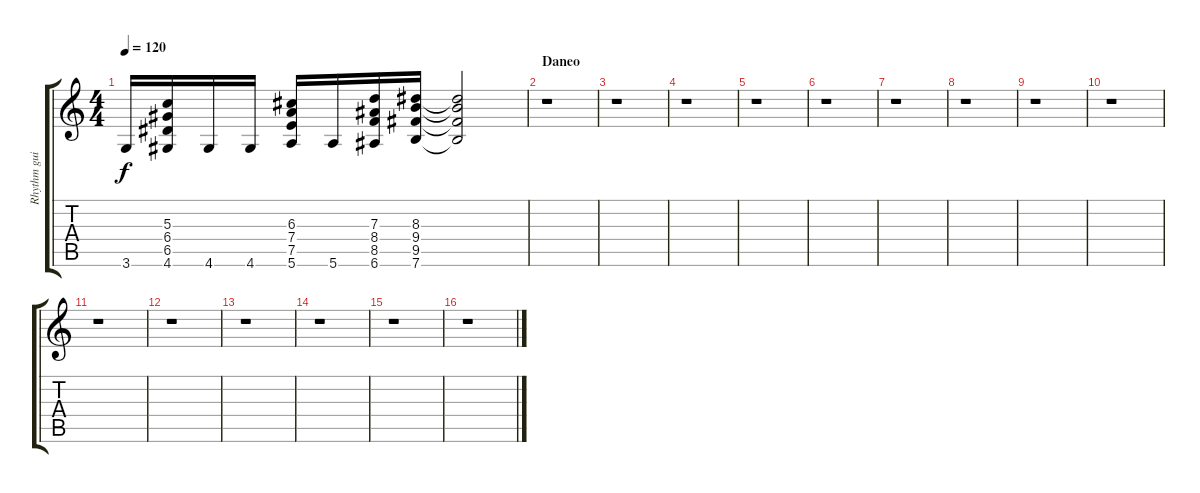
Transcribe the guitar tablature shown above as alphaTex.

\track ("Rhythm guitar" "Rhythm gui") {instrument electricguitarclean}
\staff {score tabs}
\tuning (E4 B3 G3 D3 A2 E2) {hide}
\ts (4 4)
\tempo 120
\clef g2
\ks c
3.6.16{dy f} (5.3 6.4 6.5 4.6).16 4.6.16 4.6.16 (6.3 7.4 7.5 5.6).16 5.6.16 (7.3 8.4 8.5 6.6).16 (8.3 9.4 9.5 7.6).16 (8.3{t} 9.4{t} 9.5{t} 7.6{t}).2 |
\section ("" "Daneo")
r.1 |
r.1 |
r.1 |
r.1 |
r.1 |
r.1 |
r.1 |
r.1 |
r.1 |
r.1 |
r.1 |
r.1 |
r.1 |
r.1 |
r.1
